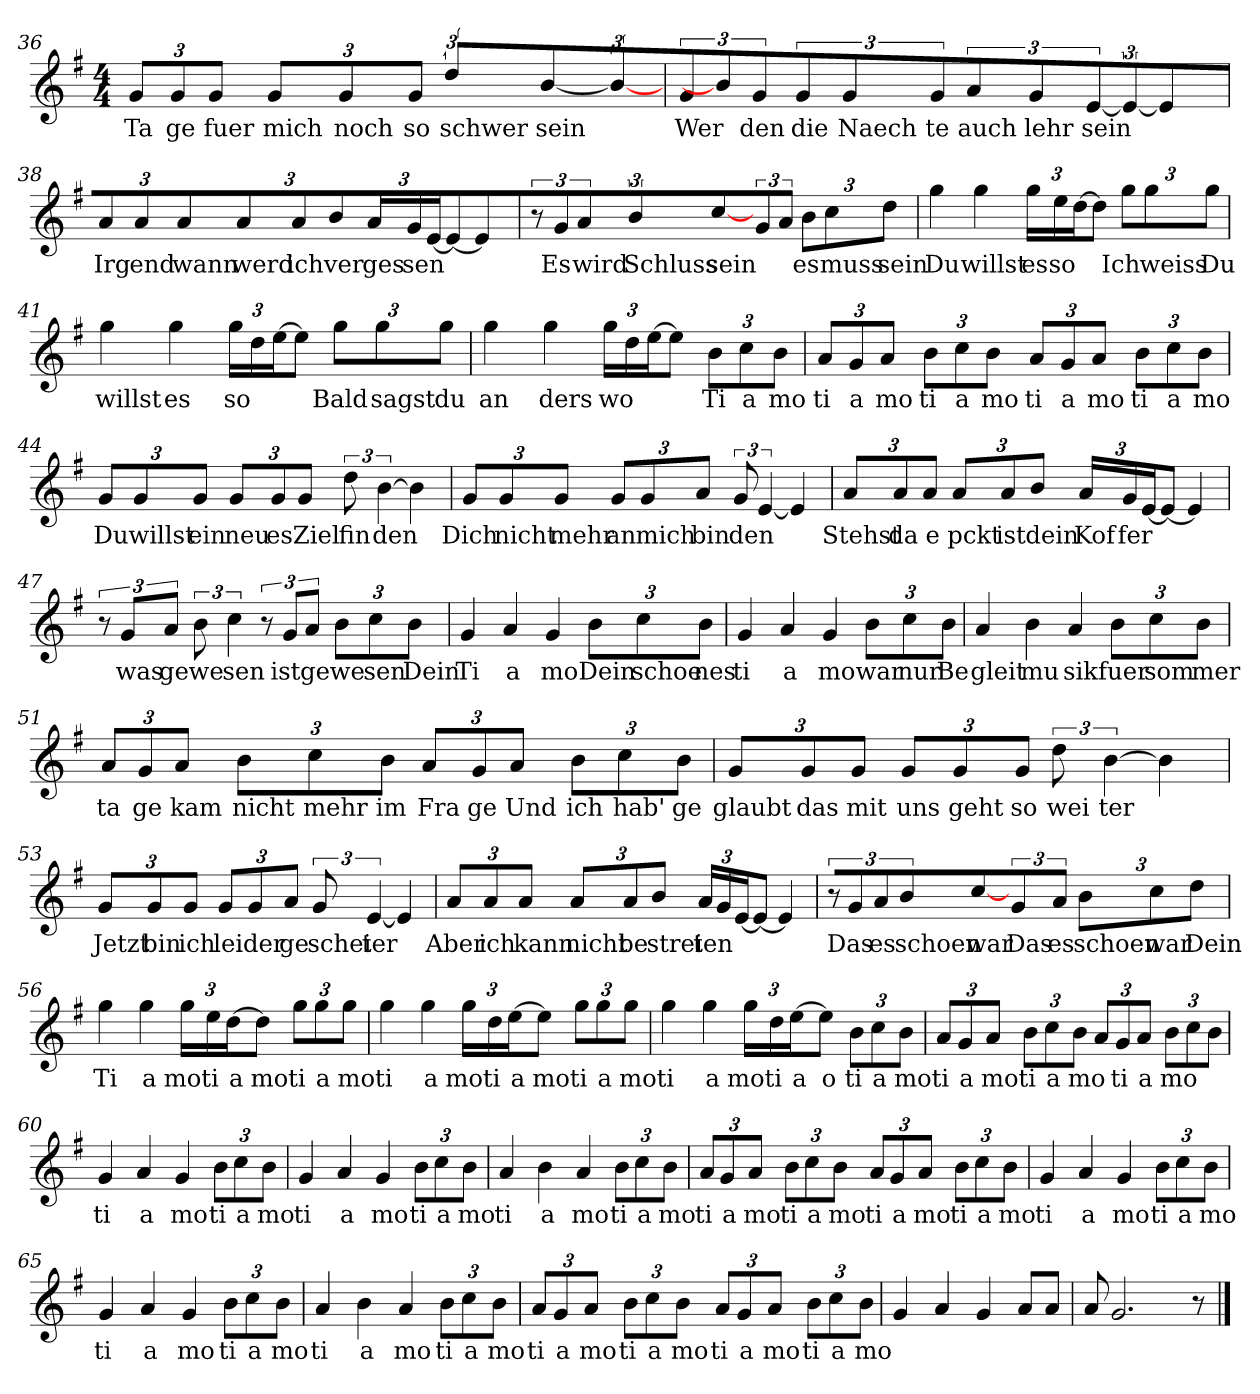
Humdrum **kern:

**kern	**text
*part1	*part1
*staff1	*staff1
!!LO:LB:g=z
*clefG2	*
*k[f#]	*
*G:	*
*M4/4	*
=36	=36
!	!LO:LY:b
12g/L	Ta
!	!LO:LY:b
12g/	ge
!	!LO:LY:b
12g/J	fuer
!	!LO:LY:b
12g/L	mich
!	!LO:LY:b
12g/	noch
!	!LO:LY:b
12g/J	so
!	!LO:LY:b
12dd\L	schwer
!	!LO:LY:b
[4b\	sein
6b\_	.
=37	=37
!	!LO:LY:b
12g/L	Wer
12b\]	.
!	!LO:LY:b
12g/	den
!	!LO:LY:b
12g/J	die
!	!LO:LY:b
12g/L	Naech
!	!LO:LY:b
12g/	te
!	!LO:LY:b
12a/J	auch
!	!LO:LY:b
12g/	lehr
!	!LO:LY:b
[12e/	sein
12e/_	.
4e/]	.
!!LO:LB:g=z
=38	=38
!	!LO:LY:b
12a/L	Irg
!	!LO:LY:b
12a/	end
!	!LO:LY:b
12a/J	wann
!	!LO:LY:b
12a/L	werd
!	!LO:LY:b
12a/	ich
!	!LO:LY:b
12b/J	ver
!	!LO:LY:b
24a/LL	ges
!	!LO:LY:b
24g/	sen
[24e/J	.
8e/J_	.
4e/]	.
=39	=39
12r	.
!	!LO:LY:b
12g/L	Es
!	!LO:LY:b
12a/J	wird
!	!LO:LY:b
12b\	Schluss
!	!LO:LY:b
[4cc\	sein
12g/	.
12a/J	.
!	!LO:LY:b
12b\L	es
!	!LO:LY:b
12cc\	muss
!	!LO:LY:b
12dd\J	sein
!!LO:LB:g=z
=40	=40
!	!LO:LY:b
4gg\	Du
!	!LO:LY:b
4gg\	willst
!	!LO:LY:b
24gg\LL	es
!	!LO:LY:b
24ee\	so
[24dd\J	.
8dd\J]	.
!	!LO:LY:b
12gg\L	Ich
!	!LO:LY:b
12gg\	weiss
!	!LO:LY:b
12gg\J	Du
=41	=41
!	!LO:LY:b
4gg\	willst
!	!LO:LY:b
4gg\	es
!	!LO:LY:b
24gg\LL	so
24dd\	.
[24ee\J	.
8ee\J]	.
!	!LO:LY:b
12gg\L	Bald
!	!LO:LY:b
12gg\	sagst
!	!LO:LY:b
12gg\J	du
=42	=42
!	!LO:LY:b
4gg\	an
!	!LO:LY:b
4gg\	ders
!	!LO:LY:b
24gg\LL	wo
24dd\	.
[24ee\J	.
8ee\J]	.
!	!LO:LY:b
12b\L	Ti
!	!LO:LY:b
12cc\	a
!	!LO:LY:b
12b\J	mo
!!LO:LB:g=z
=43	=43
!	!LO:LY:b
12a/L	ti
!	!LO:LY:b
12g/	a
!	!LO:LY:b
12a/J	mo
!	!LO:LY:b
12b\L	ti
!	!LO:LY:b
12cc\	a
!	!LO:LY:b
12b\J	mo
!	!LO:LY:b
12a/L	ti
!	!LO:LY:b
12g/	a
!	!LO:LY:b
12a/J	mo
!	!LO:LY:b
12b\L	ti
!	!LO:LY:b
12cc\	a
!	!LO:LY:b
12b\J	mo
=44	=44
!	!LO:LY:b
12g/L	Du
!	!LO:LY:b
12g/	willst
!	!LO:LY:b
12g/J	ein
!	!LO:LY:b
12g/L	neu
!	!LO:LY:b
12g/	es
!	!LO:LY:b
12g/J	Ziel
!	!LO:LY:b
12dd\	fin
!	!LO:LY:b
[6b\	den
4b\]	.
=45	=45
!	!LO:LY:b
12g/L	Dich
!	!LO:LY:b
12g/	nicht
!	!LO:LY:b
12g/J	mehr
!	!LO:LY:b
12g/L	an
!	!LO:LY:b
12g/	mich
!	!LO:LY:b
12a/J	bin
!	!LO:LY:b
12g/	den
[6e/	.
4e/]	.
!!LO:PB:g=z
=46	=46
!	!LO:LY:b
12a/L	Stehst
!	!LO:LY:b
12a/	da
!	!LO:LY:b
12a/J	e
!	!LO:LY:b
12a/L	pckt
!	!LO:LY:b
12a/	ist
!	!LO:LY:b
12b/J	dein
!	!LO:LY:b
24a/LL	Kof
!	!LO:LY:b
24g/	fer
[24e/J	.
8e/J_	.
4e/]	.
=47	=47
12r	.
!	!LO:LY:b
12g/L	was
!	!LO:LY:b
12a/J	ge
!	!LO:LY:b
12b\	we
!	!LO:LY:b
6cc\	sen
12r	.
!	!LO:LY:b
12g/L	ist
!	!LO:LY:b
12a/J	ge
!	!LO:LY:b
12b\L	we
!	!LO:LY:b
12cc\	sen
!	!LO:LY:b
12b\J	Dein
=48	=48
!	!LO:LY:b
4g/	Ti
!	!LO:LY:b
4a/	a
!	!LO:LY:b
4g/	mo
!	!LO:LY:b
12b\L	Dein
!	!LO:LY:b
12cc\	schoe
!	!LO:LY:b
12b\J	nes
!!LO:LB:g=z
=49	=49
!	!LO:LY:b
4g/	ti
!	!LO:LY:b
4a/	a
!	!LO:LY:b
4g/	mo
!	!LO:LY:b
12b\L	war
!	!LO:LY:b
12cc\	nur
!	!LO:LY:b
12b\J	Be
=50	=50
!	!LO:LY:b
4a/	gleit
!	!LO:LY:b
4b\	mu
!	!LO:LY:b
4a/	sik
!	!LO:LY:b
12b\L	fuer
!	!LO:LY:b
12cc\	som
!	!LO:LY:b
12b\J	mer
=51	=51
!	!LO:LY:b
12a/L	ta
!	!LO:LY:b
12g/	ge
!	!LO:LY:b
12a/J	kam
!	!LO:LY:b
12b\L	nicht
!	!LO:LY:b
12cc\	mehr
!	!LO:LY:b
12b\J	im
!	!LO:LY:b
12a/L	Fra
!	!LO:LY:b
12g/	ge
!	!LO:LY:b
12a/J	Und
!	!LO:LY:b
12b\L	ich
!	!LO:LY:b
12cc\	hab'
!	!LO:LY:b
12b\J	ge
!!LO:LB:g=z
=52	=52
!	!LO:LY:b
12g/L	glaubt
!	!LO:LY:b
12g/	das
!	!LO:LY:b
12g/J	mit
!	!LO:LY:b
12g/L	uns
!	!LO:LY:b
12g/	geht
!	!LO:LY:b
12g/J	so
!	!LO:LY:b
12dd\	wei
!	!LO:LY:b
[6b\	ter
4b\]	.
=53	=53
!	!LO:LY:b
12g/L	Jetzt
!	!LO:LY:b
12g/	bin
!	!LO:LY:b
12g/J	ich
!	!LO:LY:b
12g/L	lei
!	!LO:LY:b
12g/	der
!	!LO:LY:b
12a/J	ge
!	!LO:LY:b
12g/	schei
!	!LO:LY:b
[6e/	ter
4e/]	.
!!LO:LB:g=z
=54	=54
!	!LO:LY:b
12a/L	Aber
!	!LO:LY:b
12a/	ich
!	!LO:LY:b
12a/J	kann
!	!LO:LY:b
12a/L	nicht
!	!LO:LY:b
12a/	be
!	!LO:LY:b
12b/J	strei
!	!LO:LY:b
24a/LL	ten
24g/	.
[24e/J	.
8e/J_	.
4e/]	.
=55	=55
12r	.
!	!LO:LY:b
12g/L	Das
!	!LO:LY:b
12a/J	es
!	!LO:LY:b
12b\	schoen
!	!LO:LY:b
[4cc\	war
!	!LO:LY:b
12g/	Das
!	!LO:LY:b
12a/J	es
!	!LO:LY:b
12b\L	schoen
!	!LO:LY:b
12cc\	war
!	!LO:LY:b
12dd\J	Dein
!!LO:LB:g=z
=56	=56
!	!LO:LY:b
4gg\	Ti
!	!LO:LY:b
4gg\	a
!	!LO:LY:b
24gg\LL	mo
!	!LO:LY:b
24ee\	ti
!	!LO:LY:b
[24dd\J	a
!	!LO:LY:b
8dd\J]	mo
!	!LO:LY:b
12gg\L	ti
!	!LO:LY:b
12gg\	a
!	!LO:LY:b
12gg\J	mo
=57	=57
!	!LO:LY:b
4gg\	ti
!	!LO:LY:b
4gg\	a
!	!LO:LY:b
24gg\LL	mo
!	!LO:LY:b
24dd\	ti
!	!LO:LY:b
[24ee\J	a
!	!LO:LY:b
8ee\J]	mo
!	!LO:LY:b
12gg\L	ti
!	!LO:LY:b
12gg\	a
!	!LO:LY:b
12gg\J	mo
=58	=58
!	!LO:LY:b
4gg\	ti
!	!LO:LY:b
4gg\	a
!	!LO:LY:b
24gg\LL	mo
!	!LO:LY:b
24dd\	ti
!	!LO:LY:b
[24ee\J	a
!	!LO:LY:b
8ee\J]	o
!	!LO:LY:b
12b\L	ti
!	!LO:LY:b
12cc\	a
!	!LO:LY:b
12b\J	mo
!!LO:LB:g=z
=59	=59
!	!LO:LY:b
12a/L	ti
!	!LO:LY:b
12g/	a
!	!LO:LY:b
12a/J	mo
!	!LO:LY:b
12b\L	ti
!	!LO:LY:b
12cc\	a
!	!LO:LY:b
12b\J	mo
12a/L	.
!	!LO:LY:b
12g/	ti
!	!LO:LY:b
12a/J	a
!	!LO:LY:b
12b\L	mo
12cc\	.
12b\J	.
=60	=60
!	!LO:LY:b
4g/	ti
!	!LO:LY:b
4a/	a
!	!LO:LY:b
4g/	mo
!	!LO:LY:b
12b\L	ti
!	!LO:LY:b
12cc\	a
!	!LO:LY:b
12b\J	mo
=61	=61
!	!LO:LY:b
4g/	ti
!	!LO:LY:b
4a/	a
!	!LO:LY:b
4g/	mo
!	!LO:LY:b
12b\L	ti
!	!LO:LY:b
12cc\	a
!	!LO:LY:b
12b\J	mo
=62	=62
!	!LO:LY:b
4a/	ti
!	!LO:LY:b
4b\	a
!	!LO:LY:b
4a/	mo
!	!LO:LY:b
12b\L	ti
!	!LO:LY:b
12cc\	a
!	!LO:LY:b
12b\J	mo
!!LO:LB:g=z
=63	=63
!	!LO:LY:b
12a/L	ti
!	!LO:LY:b
12g/	a
!	!LO:LY:b
12a/J	mo
!	!LO:LY:b
12b\L	ti
!	!LO:LY:b
12cc\	a
!	!LO:LY:b
12b\J	mo
!	!LO:LY:b
12a/L	ti
!	!LO:LY:b
12g/	a
!	!LO:LY:b
12a/J	mo
!	!LO:LY:b
12b\L	ti
!	!LO:LY:b
12cc\	a
!	!LO:LY:b
12b\J	mo
=64	=64
!	!LO:LY:b
4g/	ti
!	!LO:LY:b
4a/	a
!	!LO:LY:b
4g/	mo
!	!LO:LY:b
12b\L	ti
!	!LO:LY:b
12cc\	a
!	!LO:LY:b
12b\J	mo
=65	=65
!	!LO:LY:b
4g/	ti
!	!LO:LY:b
4a/	a
!	!LO:LY:b
4g/	mo
!	!LO:LY:b
12b\L	ti
!	!LO:LY:b
12cc\	a
!	!LO:LY:b
12b\J	mo
=66	=66
!	!LO:LY:b
4a/	ti
!	!LO:LY:b
4b\	a
!	!LO:LY:b
4a/	mo
!	!LO:LY:b
12b\L	ti
!	!LO:LY:b
12cc\	a
!	!LO:LY:b
12b\J	mo
!!LO:LB:g=z
=67	=67
!	!LO:LY:b
12a/L	ti
!	!LO:LY:b
12g/	a
!	!LO:LY:b
12a/J	mo
!	!LO:LY:b
12b\L	ti
!	!LO:LY:b
12cc\	a
!	!LO:LY:b
12b\J	mo
!	!LO:LY:b
12a/L	ti
!	!LO:LY:b
12g/	a
!	!LO:LY:b
12a/J	mo
!	!LO:LY:b
12b\L	ti
!	!LO:LY:b
12cc\	a
!	!LO:LY:b
12b\J	mo
=68	=68
4g/	.
4a/	.
4g/	.
8a/L	.
8a/J	.
=69	=69
8a/	.
2.g/	.
8r	.
==	==
*-	*-
